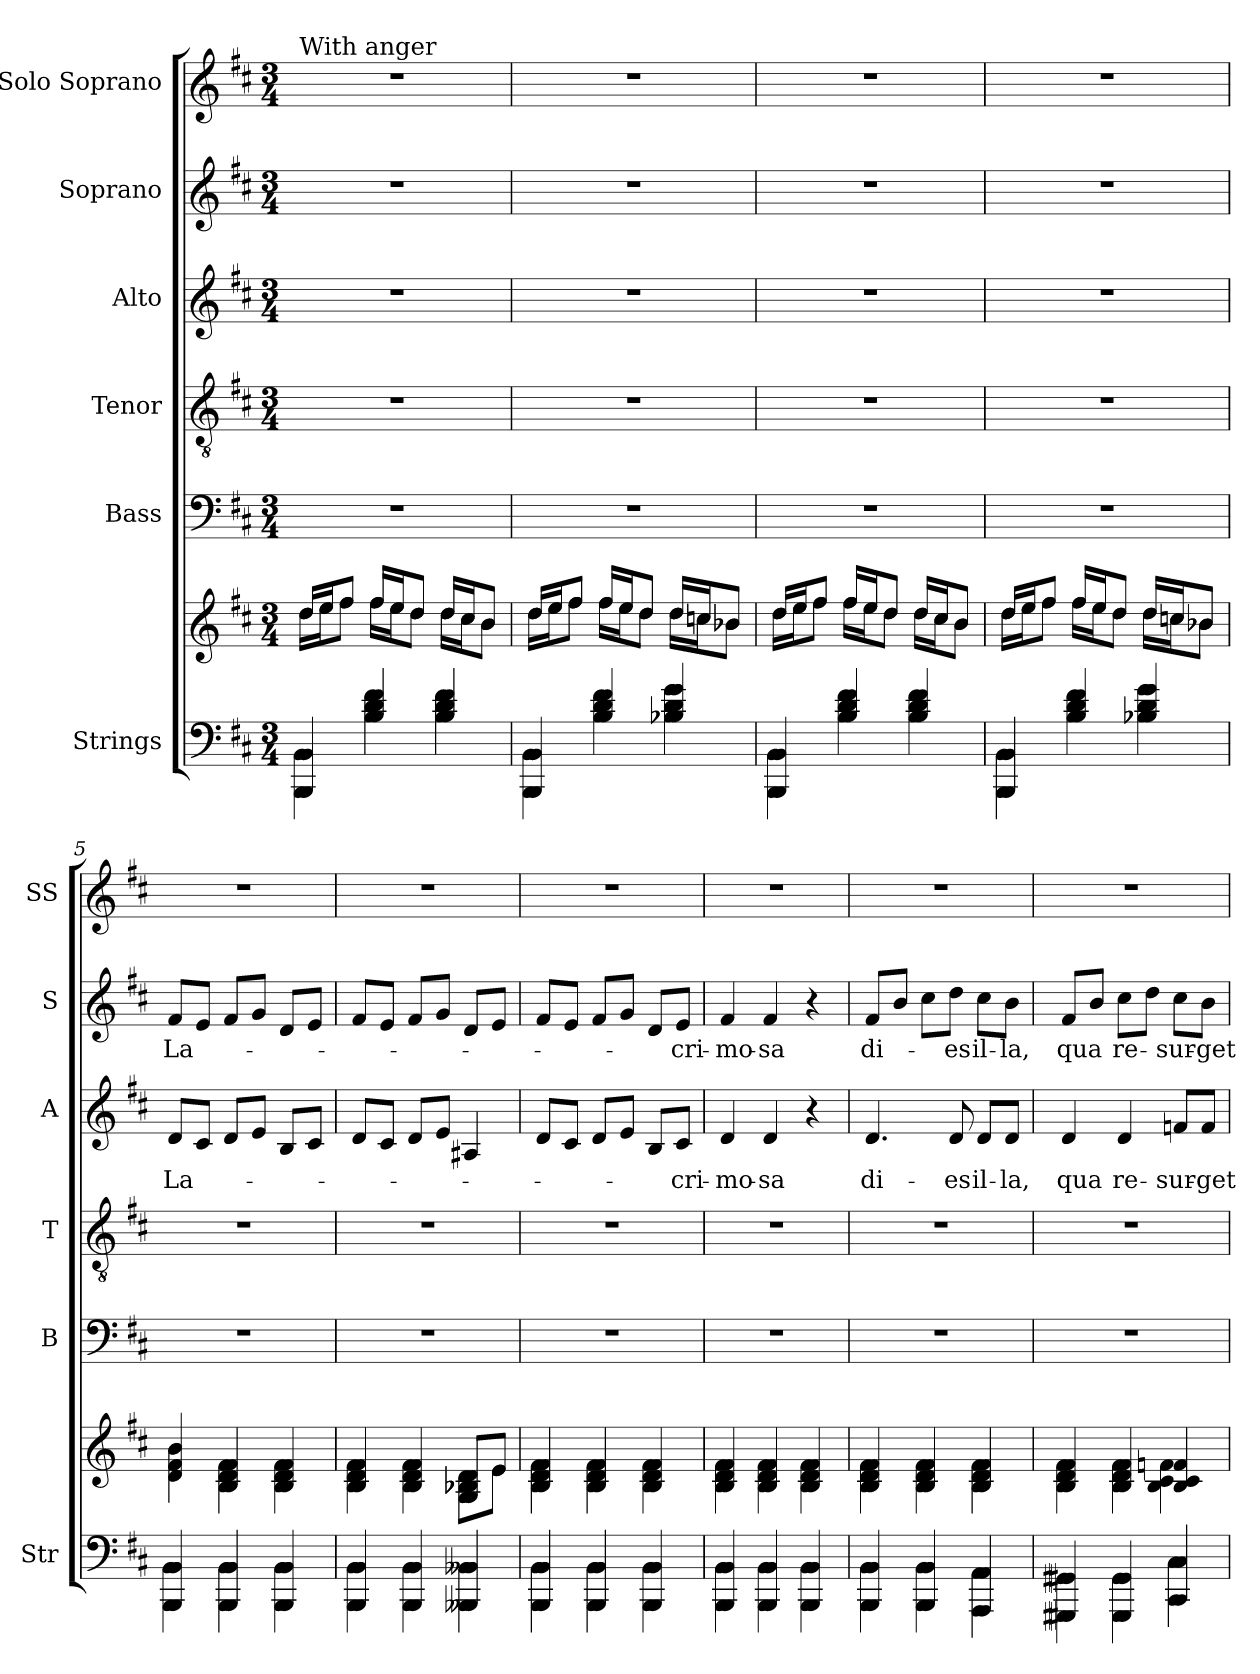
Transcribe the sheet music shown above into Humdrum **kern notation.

**kern	**kern	**kern	**kern	**kern	**text	**kern	**text	**kern
*part6	*part6	*part5	*part4	*part3	*part3	*part2	*part2	*part1
*staff7	*staff6	*staff5	*staff4	*staff3	*staff3	*staff2	*staff2	*staff1
*I"Strings	*	*I"Bass	*I"Tenor	*I"Alto	*	*I"Soprano	*	*I"Solo Soprano
*I'Str	*	*I'B	*I'T	*I'A	*	*I'S	*	*I'SS
*stria5	*stria5	*stria5	*stria5	*stria5	*	*stria5	*	*stria5
*clefF4	*clefG2	*clefF4	*clefGv2	*clefG2	*	*clefG2	*	*clefG2
*k[f#c#]	*k[f#c#]	*k[f#c#]	*k[f#c#]	*k[f#c#]	*	*k[f#c#]	*	*k[f#c#]
*M3/4	*M3/4	*M3/4	*M3/4	*M3/4	*	*M3/4	*	*M3/4
*MM56	*MM56	*MM56	*MM56	*MM56	*	*MM56	*	*MM56
=1	=1	=1	=1	=1	=1	=1	=1	=1
*^	*^	*	*	*	*	*	*	*
!	!	!	!	!	!	!	!	!	!	!LO:TX:a:t=With anger
!	!	!	!	!LO:N:vis=2	!LO:N:vis=2	!LO:N:vis=2	!	!LO:N:vis=2	!	!LO:N:vis=2
4BBB/ 4BB/	4BBB\ 4BB\	16dd/LL	16dd\LL	2.r	2.r	2.r	.	2.r	.	2.r
.	.	16ee/J	16ee\J	.	.	.	.	.	.	.
.	.	8ff#/J	8ff#\J	.	.	.	.	.	.	.
4B/ 4d/ 4f#/	4B\ 4d\ 4f#\	16ff#/LL	16ff#\LL	.	.	.	.	.	.	.
.	.	16ee/J	16ee\J	.	.	.	.	.	.	.
.	.	8dd/J	8dd\J	.	.	.	.	.	.	.
4B/ 4d/ 4f#/	4B\ 4d\ 4f#\	16dd/LL	16dd\LL	.	.	.	.	.	.	.
.	.	16cc#/J	16cc#\J	.	.	.	.	.	.	.
.	.	8b/J	8b\J	.	.	.	.	.	.	.
=2	=2	=2	=2	=2	=2	=2	=2	=2	=2	=2
!	!	!	!	!LO:N:vis=2	!LO:N:vis=2	!LO:N:vis=2	!	!LO:N:vis=2	!	!LO:N:vis=2
4BBB/ 4BB/	4BBB\ 4BB\	16dd/LL	16dd\LL	2.r	2.r	2.r	.	2.r	.	2.r
.	.	16ee/J	16ee\J	.	.	.	.	.	.	.
.	.	8ff#/J	8ff#\J	.	.	.	.	.	.	.
4B/ 4d/ 4f#/	4B\ 4d\ 4f#\	16ff#/LL	16ff#\LL	.	.	.	.	.	.	.
.	.	16ee/J	16ee\J	.	.	.	.	.	.	.
.	.	8dd/J	8dd\J	.	.	.	.	.	.	.
4B-X/ 4d/ 4g/	4B-X\ 4d\ 4g\	16dd/LL	16dd\LL	.	.	.	.	.	.	.
.	.	16ccn/J	16ccn\J	.	.	.	.	.	.	.
.	.	8b-X/J	8b-X\J	.	.	.	.	.	.	.
=3	=3	=3	=3	=3	=3	=3	=3	=3	=3	=3
!	!	!	!	!LO:N:vis=2	!LO:N:vis=2	!LO:N:vis=2	!	!LO:N:vis=2	!	!LO:N:vis=2
4BBB/ 4BB/	4BBB\ 4BB\	16dd/LL	16dd\LL	2.r	2.r	2.r	.	2.r	.	2.r
.	.	16ee/J	16ee\J	.	.	.	.	.	.	.
.	.	8ff#/J	8ff#\J	.	.	.	.	.	.	.
4B/ 4d/ 4f#/	4B\ 4d\ 4f#\	16ff#/LL	16ff#\LL	.	.	.	.	.	.	.
.	.	16ee/J	16ee\J	.	.	.	.	.	.	.
.	.	8dd/J	8dd\J	.	.	.	.	.	.	.
4B/ 4d/ 4f#/	4B\ 4d\ 4f#\	16dd/LL	16dd\LL	.	.	.	.	.	.	.
.	.	16cc#/J	16cc#\J	.	.	.	.	.	.	.
.	.	8b/J	8b\J	.	.	.	.	.	.	.
=4	=4	=4	=4	=4	=4	=4	=4	=4	=4	=4
!	!	!	!	!LO:N:vis=2	!LO:N:vis=2	!LO:N:vis=2	!	!LO:N:vis=2	!	!LO:N:vis=2
4BBB/ 4BB/	4BBB\ 4BB\	16dd/LL	16dd\LL	2.r	2.r	2.r	.	2.r	.	2.r
.	.	16ee/J	16ee\J	.	.	.	.	.	.	.
.	.	8ff#/J	8ff#\J	.	.	.	.	.	.	.
4B/ 4d/ 4f#/	4B\ 4d\ 4f#\	16ff#/LL	16ff#\LL	.	.	.	.	.	.	.
.	.	16ee/J	16ee\J	.	.	.	.	.	.	.
.	.	8dd/J	8dd\J	.	.	.	.	.	.	.
4B-X/ 4d/ 4g/	4B-X\ 4d\ 4g\	16dd/LL	16dd\LL	.	.	.	.	.	.	.
.	.	16ccn/J	16ccn\J	.	.	.	.	.	.	.
.	.	8b-X/J	8b-X\J	.	.	.	.	.	.	.
=5	=5	=5	=5	=5	=5	=5	=5	=5	=5	=5
!	!	!	!	!LO:N:vis=2	!LO:N:vis=2	!	!LO:LY:b	!	!LO:LY:b	!LO:N:vis=2
4BBB/ 4BB/	4BBB\ 4BB\	4d/ 4f#/ 4b/	4d\ 4f#\ 4b\	2.r	2.r	8dL	La-	8f#L	La-	2.r
.	.	.	.	.	.	8c#J	.	8eJ	.	.
4BBB/ 4BB/	4BBB\ 4BB\	4B/ 4d/ 4f#/	4B\ 4d\ 4f#\	.	.	8dL	.	8f#L	.	.
.	.	.	.	.	.	8eJ	.	8gJ	.	.
4BBB/ 4BB/	4BBB\ 4BB\	4B/ 4d/ 4f#/	4B\ 4d\ 4f#\	.	.	8BL	.	8dL	.	.
.	.	.	.	.	.	8c#J	.	8eJ	.	.
=6	=6	=6	=6	=6	=6	=6	=6	=6	=6	=6
!	!	!	!	!LO:N:vis=2	!LO:N:vis=2	!	!	!	!	!LO:N:vis=2
4BBB/ 4BB/	4BBB\ 4BB\	4B/ 4d/ 4f#/	4B\ 4d\ 4f#\	2.r	2.r	8dL	.	8f#L	.	2.r
.	.	.	.	.	.	8c#J	.	8eJ	.	.
4BBB/ 4BB/	4BBB\ 4BB\	4B/ 4d/ 4f#/	4B\ 4d\ 4f#\	.	.	8dL	.	8f#L	.	.
.	.	.	.	.	.	8eJ	.	8gJ	.	.
4BBB-X/ 4BB-X/	4BBB-X\ 4BB-X\	8G/ 8B-X/ 8d/L	8G\ 8B-X\ 8d\L	.	.	4A#X	.	8dL	.	.
.	.	8e/J	8e\J	.	.	.	.	8eJ	.	.
=7	=7	=7	=7	=7	=7	=7	=7	=7	=7	=7
!	!	!	!	!LO:N:vis=2	!LO:N:vis=2	!	!	!	!	!LO:N:vis=2
4BBB/ 4BB/	4BBB\ 4BB\	4B/ 4d/ 4f#/	4B\ 4d\ 4f#\	2.r	2.r	8dL	.	8f#L	.	2.r
.	.	.	.	.	.	8c#J	.	8eJ	.	.
4BBB/ 4BB/	4BBB\ 4BB\	4B/ 4d/ 4f#/	4B\ 4d\ 4f#\	.	.	8dL	.	8f#L	.	.
.	.	.	.	.	.	8eJ	.	8gJ	.	.
4BBB/ 4BB/	4BBB\ 4BB\	4B/ 4d/ 4f#/	4B\ 4d\ 4f#\	.	.	8BL	.	8dL	.	.
!	!	!	!	!	!	!	!LO:LY:b	!	!LO:LY:b	!
.	.	.	.	.	.	8c#J	-cri-	8eJ	-cri-	.
=8	=8	=8	=8	=8	=8	=8	=8	=8	=8	=8
!	!	!	!	!LO:N:vis=2	!LO:N:vis=2	!	!LO:LY:b	!	!LO:LY:b	!LO:N:vis=2
4BBB/ 4BB/	4BBB\ 4BB\	4B/ 4d/ 4f#/	4B\ 4d\ 4f#\	2.r	2.r	4d	-mo-	4f#	-mo-	2.r
!	!	!	!	!	!	!	!LO:LY:b	!	!LO:LY:b	!
4BBB/ 4BB/	4BBB\ 4BB\	4B/ 4d/ 4f#/	4B\ 4d\ 4f#\	.	.	4d	-sa	4f#	-sa	.
4BBB/ 4BB/	4BBB\ 4BB\	4B/ 4d/ 4f#/	4B\ 4d\ 4f#\	.	.	4r	.	4r	.	.
=9	=9	=9	=9	=9	=9	=9	=9	=9	=9	=9
!	!	!	!	!LO:N:vis=2	!LO:N:vis=2	!	!LO:LY:b	!	!LO:LY:b	!LO:N:vis=2
4BBB/ 4BB/	4BBB\ 4BB\	4B/ 4d/ 4f#/	4B\ 4d\ 4f#\	2.r	2.r	4.d	di-	8f#L	di-	2.r
.	.	.	.	.	.	.	.	8bJ	.	.
4BBB/ 4BB/	4BBB\ 4BB\	4B/ 4d/ 4f#/	4B\ 4d\ 4f#\	.	.	.	.	8cc#L	.	.
!	!	!	!	!	!	!	!LO:LY:b	!	!LO:LY:b	!
.	.	.	.	.	.	8d	-es	8ddJ	-es	.
!	!	!	!	!	!	!	!LO:LY:b	!	!LO:LY:b	!
4AAA/ 4AA/	4AAA\ 4AA\	4B/ 4d/ 4f#/	4B\ 4d\ 4f#\	.	.	8dL	il-	8cc#L	il-	.
!	!	!	!	!	!	!	!LO:LY:b	!	!LO:LY:b	!
.	.	.	.	.	.	8dJ	-la,	8bJ	-la,	.
=10	=10	=10	=10	=10	=10	=10	=10	=10	=10	=10
!	!	!	!	!LO:N:vis=2	!LO:N:vis=2	!	!LO:LY:b	!	!	!LO:N:vis=2
4GGG#X/ 4GG#X/	4GGG#X\ 4GG#X\	4B/ 4d/ 4f#/	4B\ 4d\ 4f#\	2.r	2.r	4d	qua	8f#L	qua	2.r
.	.	.	.	.	.	.	.	8bJ	.	.
!	!	!	!	!	!	!	!LO:LY:b	!	!LO:LY:b	!
4GGG#/ 4GG#/	4GGG#\ 4GG#\	4B/ 4d/ 4f#/	4B\ 4d\ 4f#\	.	.	4d	re-	8cc#L	re-	.
.	.	.	.	.	.	.	.	8ddJ	.	.
!	!	!	!	!	!	!	!LO:LY:b	!	!LO:LY:b	!
4CC#/ 4C#/	4CC#\ 4C#\	4B/ 4c#/ 4fn/	4B\ 4c#\ 4fn\	.	.	8fnL	-sur-	8cc#L	-sur-	.
!	!	!	!	!	!	!	!LO:LY:b	!	!LO:LY:b	!
.	.	.	.	.	.	8fJ	-get	8bJ	-get	.
*v	*v	*	*	*	*	*	*	*	*	*
*	*v	*v	*	*	*	*	*	*	*
=	=	=	=	=	=	=	=	=
*-	*-	*-	*-	*-	*-	*-	*-	*-
